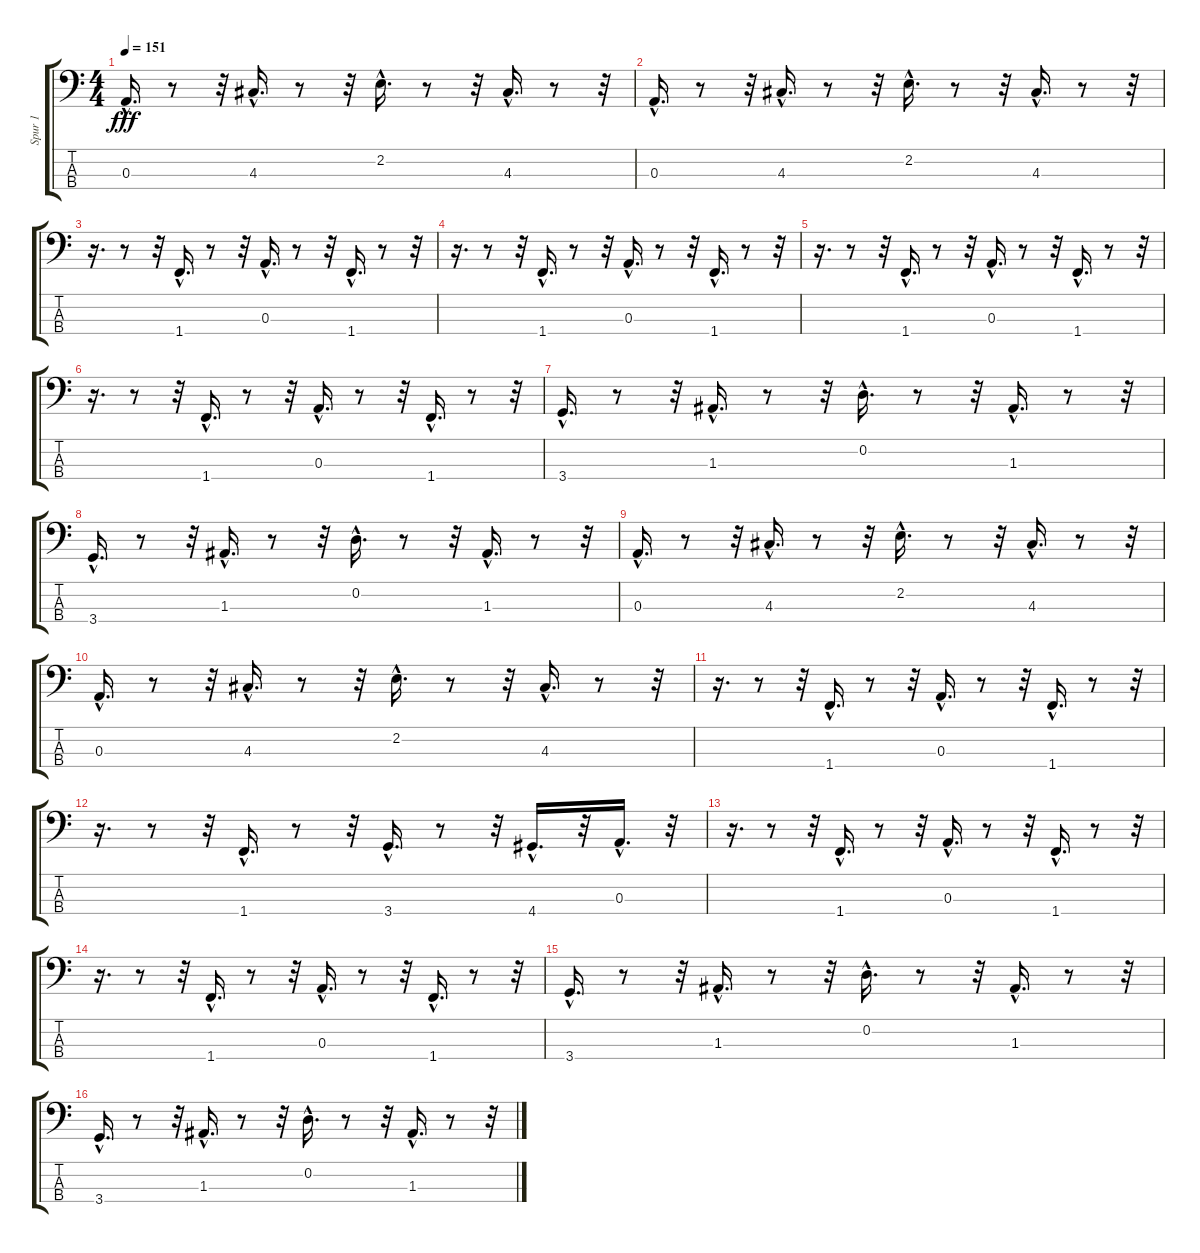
\track ("Spur 1" "Spur 1") {instrument electricbassfinger}
\staff {score tabs}
\tuning (G2 D2 A1 E1) {hide}
\ts (4 4)
\tempo 151
\clef f4
\ks c
0.3{hac}.16{d dy fff} r.8 r.32 4.3{hac}.16{d} r.8 r.32 2.2{hac}.16{d} r.8 r.32 4.3{hac}.16{d} r.8 r.32 |
0.3{hac}.16{d} r.8 r.32 4.3{hac}.16{d} r.8 r.32 2.2{hac}.16{d} r.8 r.32 4.3{hac}.16{d} r.8 r.32 |
r.16{d} r.8 r.32 1.4{hac}.16{d} r.8 r.32 0.3{hac}.16{d} r.8 r.32 1.4{hac}.16{d} r.8 r.32 |
r.16{d} r.8 r.32 1.4{hac}.16{d} r.8 r.32 0.3{hac}.16{d} r.8 r.32 1.4{hac}.16{d} r.8 r.32 |
r.16{d} r.8 r.32 1.4{hac}.16{d} r.8 r.32 0.3{hac}.16{d} r.8 r.32 1.4{hac}.16{d} r.8 r.32 |
r.16{d} r.8 r.32 1.4{hac}.16{d} r.8 r.32 0.3{hac}.16{d} r.8 r.32 1.4{hac}.16{d} r.8 r.32 |
3.4{hac}.16{d} r.8 r.32 1.3{hac}.16{d} r.8 r.32 0.2{hac}.16{d} r.8 r.32 1.3{hac}.16{d} r.8 r.32 |
3.4{hac}.16{d} r.8 r.32 1.3{hac}.16{d} r.8 r.32 0.2{hac}.16{d} r.8 r.32 1.3{hac}.16{d} r.8 r.32 |
0.3{hac}.16{d} r.8 r.32 4.3{hac}.16{d} r.8 r.32 2.2{hac}.16{d} r.8 r.32 4.3{hac}.16{d} r.8 r.32 |
0.3{hac}.16{d} r.8 r.32 4.3{hac}.16{d} r.8 r.32 2.2{hac}.16{d} r.8 r.32 4.3{hac}.16{d} r.8 r.32 |
r.16{d} r.8 r.32 1.4{hac}.16{d} r.8 r.32 0.3{hac}.16{d} r.8 r.32 1.4{hac}.16{d} r.8 r.32 |
r.16{d} r.8 r.32 1.4{hac}.16{d} r.8 r.32 3.4{hac}.16{d} r.8 r.32 4.4{hac}.16{d} r.32 0.3{hac}.16{d} r.32 |
r.16{d} r.8 r.32 1.4{hac}.16{d} r.8 r.32 0.3{hac}.16{d} r.8 r.32 1.4{hac}.16{d} r.8 r.32 |
r.16{d} r.8 r.32 1.4{hac}.16{d} r.8 r.32 0.3{hac}.16{d} r.8 r.32 1.4{hac}.16{d} r.8 r.32 |
3.4{hac}.16{d} r.8 r.32 1.3{hac}.16{d} r.8 r.32 0.2{hac}.16{d} r.8 r.32 1.3{hac}.16{d} r.8 r.32 |
3.4{hac}.16{d} r.8 r.32 1.3{hac}.16{d} r.8 r.32 0.2{hac}.16{d} r.8 r.32 1.3{hac}.16{d} r.8 r.32
